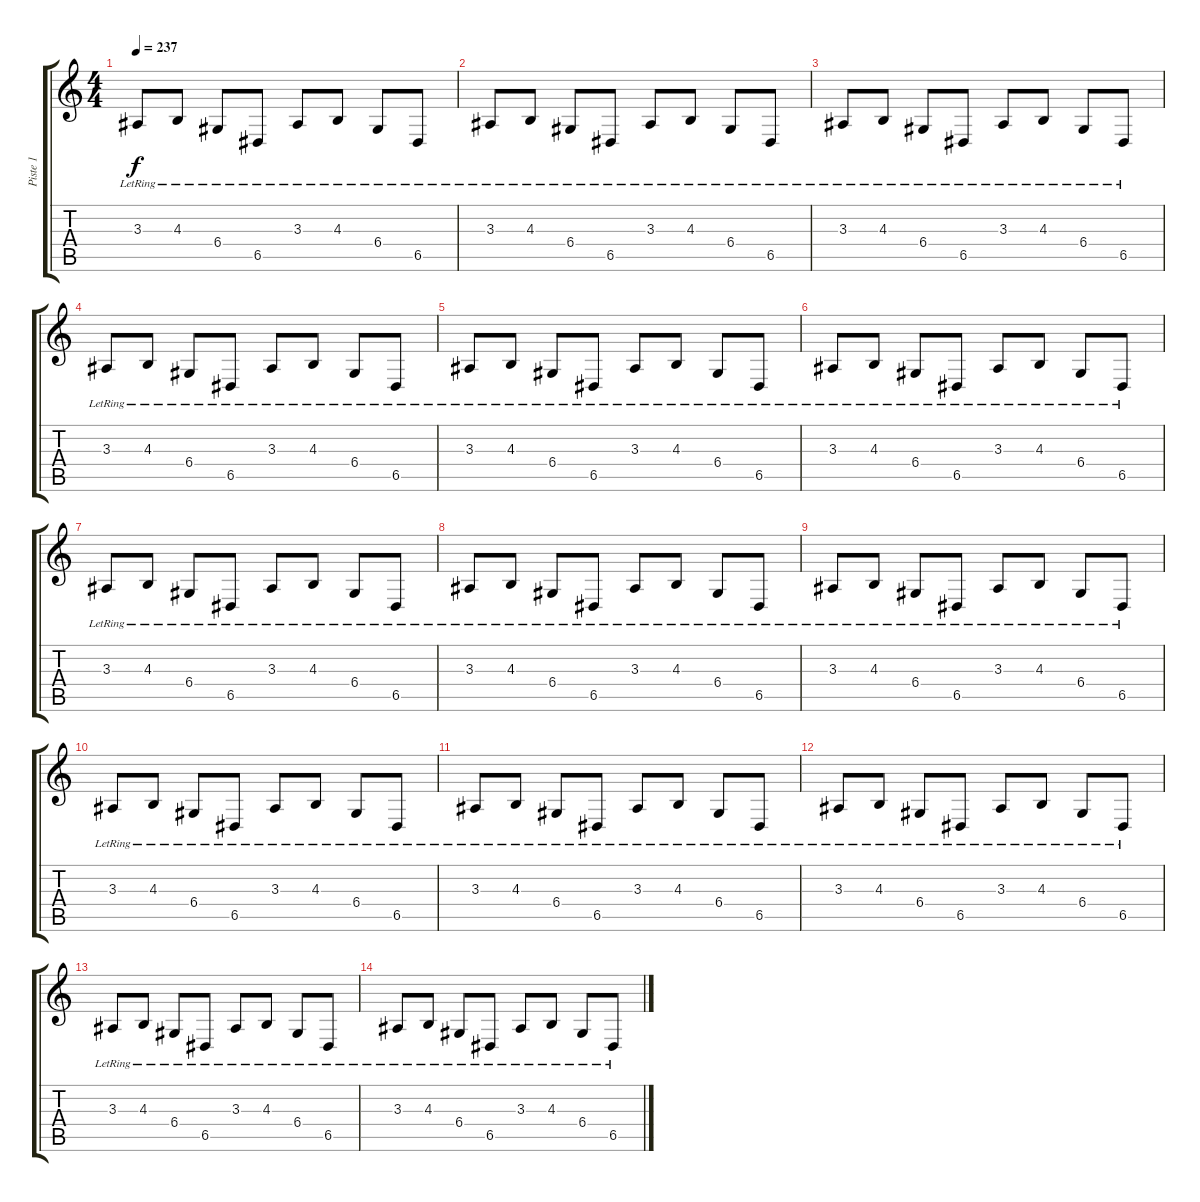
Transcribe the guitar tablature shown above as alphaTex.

\track ("Piste 1" "Piste 1") {instrument harpsichord}
\staff {score tabs}
\tuning (E4 B3 G3 D3 A2 E2) {hide}
\ts (4 4)
\tempo 237
\clef g2
\ks c
3.3{lr}.8{dy f} 4.3{lr}.8 6.4{lr}.8 6.5{lr}.8 3.3{lr}.8 4.3{lr}.8 6.4{lr}.8 6.5{lr}.8 |
3.3{lr}.8 4.3{lr}.8 6.4{lr}.8 6.5{lr}.8 3.3{lr}.8 4.3{lr}.8 6.4{lr}.8 6.5{lr}.8 |
3.3{lr}.8 4.3{lr}.8 6.4{lr}.8 6.5{lr}.8 3.3{lr}.8 4.3{lr}.8 6.4{lr}.8 6.5{lr}.8 |
3.3{lr}.8 4.3{lr}.8 6.4{lr}.8 6.5{lr}.8 3.3{lr}.8 4.3{lr}.8 6.4{lr}.8 6.5{lr}.8 |
3.3{lr}.8 4.3{lr}.8 6.4{lr}.8 6.5{lr}.8 3.3{lr}.8 4.3{lr}.8 6.4{lr}.8 6.5{lr}.8 |
3.3{lr}.8 4.3{lr}.8 6.4{lr}.8 6.5{lr}.8 3.3{lr}.8 4.3{lr}.8 6.4{lr}.8 6.5{lr}.8 |
3.3{lr}.8 4.3{lr}.8 6.4{lr}.8 6.5{lr}.8 3.3{lr}.8 4.3{lr}.8 6.4{lr}.8 6.5{lr}.8 |
3.3{lr}.8 4.3{lr}.8 6.4{lr}.8 6.5{lr}.8 3.3{lr}.8 4.3{lr}.8 6.4{lr}.8 6.5{lr}.8 |
3.3{lr}.8 4.3{lr}.8 6.4{lr}.8 6.5{lr}.8 3.3{lr}.8 4.3{lr}.8 6.4{lr}.8 6.5{lr}.8 |
3.3{lr}.8 4.3{lr}.8 6.4{lr}.8 6.5{lr}.8 3.3{lr}.8 4.3{lr}.8 6.4{lr}.8 6.5{lr}.8 |
3.3{lr}.8 4.3{lr}.8 6.4{lr}.8 6.5{lr}.8 3.3{lr}.8 4.3{lr}.8 6.4{lr}.8 6.5{lr}.8 |
3.3{lr}.8 4.3{lr}.8 6.4{lr}.8 6.5{lr}.8 3.3{lr}.8 4.3{lr}.8 6.4{lr}.8 6.5{lr}.8 |
3.3{lr}.8 4.3{lr}.8 6.4{lr}.8 6.5{lr}.8 3.3{lr}.8 4.3{lr}.8 6.4{lr}.8 6.5{lr}.8 |
3.3{lr}.8 4.3{lr}.8 6.4{lr}.8 6.5{lr}.8 3.3{lr}.8 4.3{lr}.8 6.4{lr}.8 6.5{lr}.8
